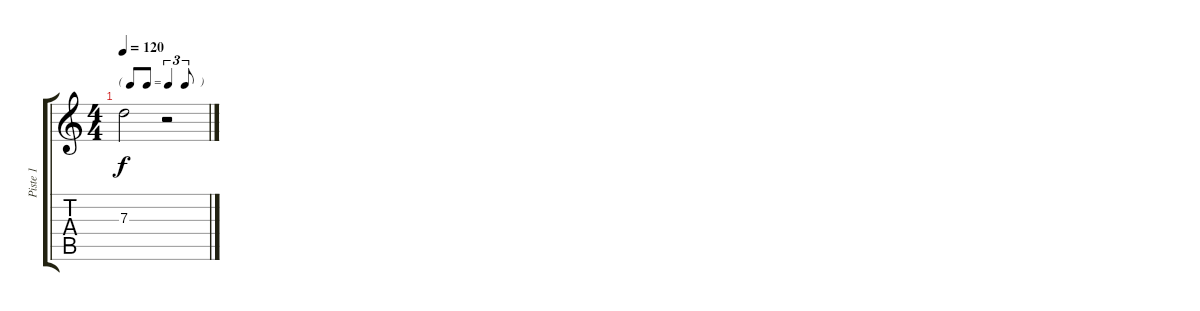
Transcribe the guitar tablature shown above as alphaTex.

\track ("Piste 1" "Piste 1") {instrument acousticguitarnylon}
\staff {score tabs}
\tuning (E4 B3 G3 D3 A2 E2) {hide}
\ts (4 4)
\tf triplet8th
\tempo 120
\clef g2
\ks c
7.3.2{dy f} r.2
